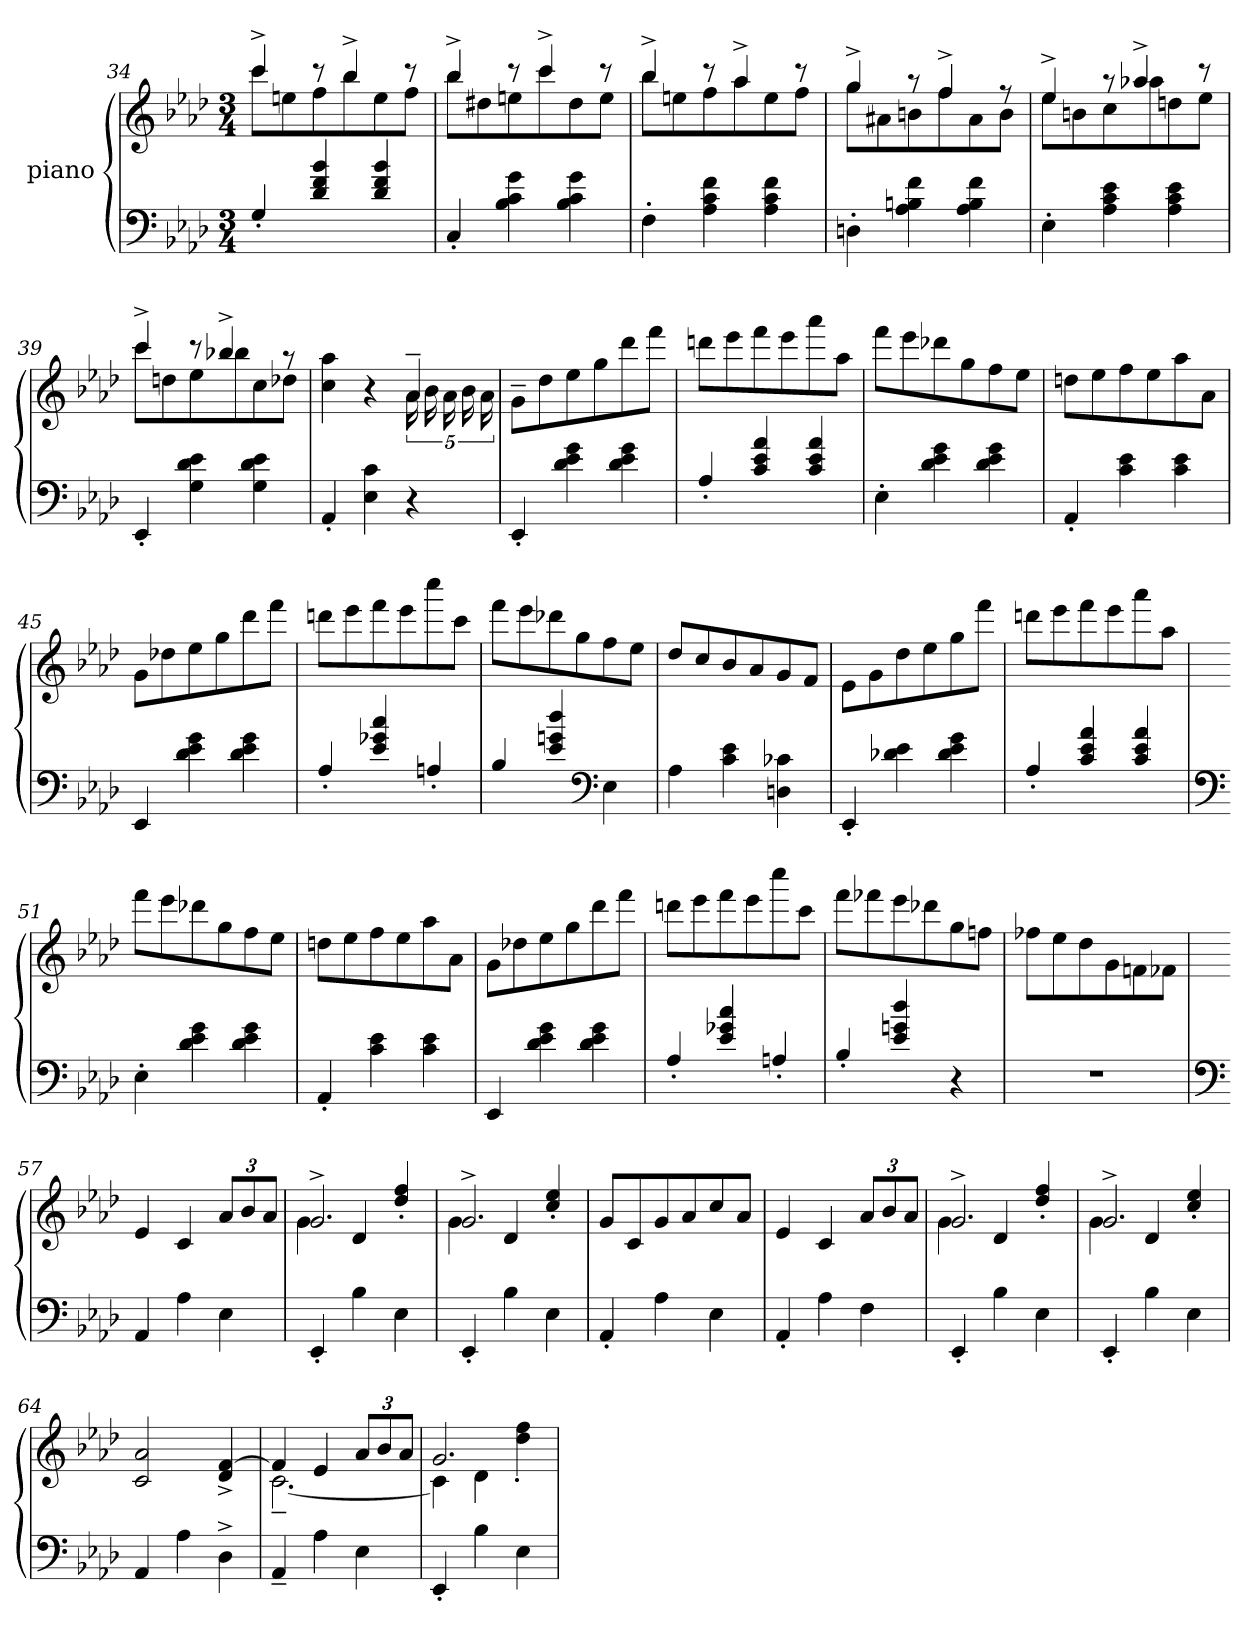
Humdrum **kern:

**kern	**kern
*part2	*part1
*staff2	*staff1
*I"piano	*I"piano
*clefF4	*clefG2
*k[b-e-a-d-]	*k[b-e-a-d-]
*M3/4	*M3/4
=34	=34
*	*^
4G'>/	4ccc^>/	8ccc\L
.	.	8een\
4d-/ 4f/ 4b-/	8r	8ff\
.	4bb-^>/	8bb-\
4d-/ 4f/ 4b-/	.	8ee\
.	8r	8ff\J
=35	=35	=35
4C'>/	4bb-^>/	8bb-\L
.	.	8dd#X\
4B-\ 4c\ 4g\	8r	8een\
.	4ccc^>/	8ccc\
4B-\ 4c\ 4g\	.	8dd#\
.	8r	8ee\J
=36	=36	=36
4F'>\	4bb-^>/	8bb-\L
.	.	8een\
4A-\ 4c\ 4f\	8r	8ff\
.	4aa-^>/	8aa-\
4A-\ 4c\ 4f\	.	8ee\
.	8r	8ff\J
=37	=37	=37
4Dn'>\	4gg^>/	8gg\L
.	.	8a#X\
4A-\ 4Bn\ 4f\	8r	8bn\
.	4ff^>/	8ff\
4A-\ 4B\ 4f\	.	8a#\
.	8r	8b\J
=38	=38	=38
4E-'>\	4ee-^>/	8ee-\L
.	.	8bn\
4A-\ 4c\ 4e-\	8r	8cc\
.	4aa-X^>/	8aa-\
4A-\ 4c\ 4e-\	.	8ddn\
.	8r	8ee-\J
=39	=39	=39
4EE-'>/	4ccc^>/	8ccc\L
.	.	8ddn\
4G\ 4d-\ 4e-\	8r	8ee-\
.	4bb-X^>/	8bb-\
4G\ 4d-\ 4e-\	.	8cc\
.	8r	8dd-X\J
=40	=40	=40
4AA-'>/	4cc\ 4aa-\	2ryy
4E-\ 4c\	4r	.
4r	4a-~>/	20a-
.	.	20b-
.	.	20a-
.	.	20b-
.	.	20a-
*	*v	*v
=41	=41
4EE-'>/	8g~>\L
.	8dd-\
4d-\ 4e-\ 4g\	8ee-\
.	8gg\
4d-\ 4e-\ 4g\	8ddd-\
.	8fff\J
=42	=42
4A-'>/	8dddn\L
.	8eee-\
4c/ 4e-/ 4a-/	8fff\
.	8eee-\
4c/ 4e-/ 4a-/	8aaa-\
.	8aa-\J
=43	=43
4E-'>\	8fff\L
.	8eee-\
4d-\ 4e-\ 4g\	8ddd-X\
.	8gg\
4d-\ 4e-\ 4g\	8ff\
.	8ee-\J
=44	=44
4AA-'>/	8ddn\L
.	8ee-\
4c\ 4e-\	8ff\
.	8ee-\
4c\ 4e-\	8aa-\
.	8a-\J
=45	=45
4EE-/	8g\L
.	8dd-X\
4d-\ 4e-\ 4g\	8ee-\
.	8gg\
4d-\ 4e-\ 4g\	8ddd-\
.	8fff\J
=46	=46
4A-'>/	8dddn\L
.	8eee-\
4e-/ 4g-X/ 4cc/	8fff\
.	8eee-\
4An'>/	8cccc\
.	8ccc\J
=47	=47
4B-/	8fff\L
.	8eee-\
4e-/ 4gn/ 4dd-/	8ddd-X\
.	8gg\
*clefF4	*
4E-\	8ff\
.	8ee-\J
=48	=48
4A-\	8dd-/L
.	8cc/
4c\ 4e-\	8b-/
.	8a-/
4Dn\ 4c-X\	8g/
.	8f/J
=49	=49
4EE-'>/	8e-\L
.	8g\
4d-X\ 4e-\	8dd-\
.	8ee-\
4d-\ 4e-\ 4g\	8gg\
.	8fff\J
=50	=50
4A-'>/	8dddn\L
.	8eee-\
4c/ 4e-/ 4a-/	8fff\
.	8eee-\
4c/ 4e-/ 4a-/	8aaa-\
.	8aa-\J
=51	=51
*clefF4	*
4E-'>\	8fff\L
.	8eee-\
4d-\ 4e-\ 4g\	8ddd-X\
.	8gg\
4d-\ 4e-\ 4g\	8ff\
.	8ee-\J
=52	=52
4AA-'>/	8ddn\L
.	8ee-\
4c\ 4e-\	8ff\
.	8ee-\
4c\ 4e-\	8aa-\
.	8a-\J
=53	=53
4EE-/	8g\L
.	8dd-X\
4d-\ 4e-\ 4g\	8ee-\
.	8gg\
4d-\ 4e-\ 4g\	8ddd-\
.	8fff\J
=54	=54
4A-'>/	8dddn\L
.	8eee-\
4e-/ 4g-X/ 4cc/	8fff\
.	8eee-\
4An'>/	8cccc\
.	8ccc\J
=55	=55
4B-'>/	8fff\L
.	8fff-X\
4e-/ 4gn/ 4dd-/	8eee-\
.	8ddd-X\
4r	8gg\
.	8ffn\J
=56	=56
2.r	8ff-X\L
.	8ee-\
.	8dd-\
.	8g\
.	8fn\
.	8f-X\J
=57	=57
*clefF4	*
4AA-/	4e-/
4A-\	4c/
4E-\	12a-/L
.	12b-/
.	12a-/J
=58	=58
*	*^
4EE-'>/	2.g^>/	4g\
4B-\	.	4d-/
4E-\	.	4dd-/'> 4ff/'>
=59	=59	=59
4EE-'>/	2.g^>/	4g\
4B-\	.	4d-/
4E-\	.	4cc/'> 4ee-/'>
*	*v	*v
=60	=60
4AA-'>/	8g/L
.	8c/
4A-\	8g/
.	8a-/
4E-\	8cc/
.	8a-/J
=61	=61
4AA-'>/	4e-/
4A-\	4c/
4F\	12a-/L
.	12b-/
.	12a-/J
=62	=62
*	*^
4EE-'>/	2.g^>/	4g\
4B-\	.	4d-/
4E-\	.	4dd-/'> 4ff/'>
=63	=63	=63
4EE-'>/	2.g^>/	4g\
4B-\	.	4d-/
4E-\	.	4cc/'> 4ee-/'>
*	*v	*v
=64	=64
4AA-/	2c/ 2a-/
4A-\	.
4D-^>\	4d-/^> [4f/^>
=65	=65
*	*^
4AA-~>/	4f/]	[2.c~>\
4A-\	4e-/	.
4E-\	12a-/L	.
.	12b-/	.
.	12a-/J	.
=66	=66	=66
4EE-'>/	2.g/	4c\]
4B-\	.	4d-\
4E-\	.	4dd-\'> 4ff\'>
*	*v	*v
=	=
*-	*-
